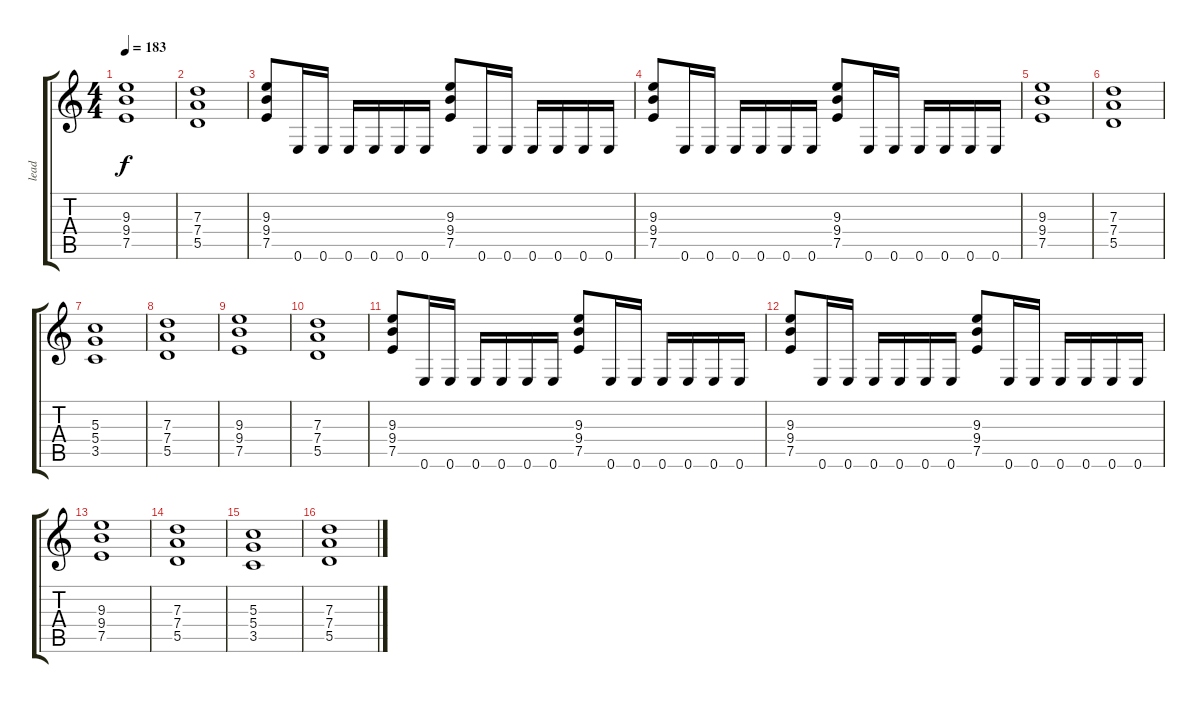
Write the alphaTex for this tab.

\track ("lead" "lead") {instrument distortionguitar}
\staff {score tabs}
\tuning (E4 B3 G3 D3 A2 E2) {hide}
\ts (4 4)
\tempo 183
\clef g2
\ks c
(9.3 9.4 7.5).1{dy f} |
(7.3 7.4 5.5).1 |
(9.3 9.4 7.5).8 0.6.16 0.6.16 0.6.16 0.6.16 0.6.16 0.6.16 (9.3 9.4 7.5).8 0.6.16 0.6.16 0.6.16 0.6.16 0.6.16 0.6.16 |
(9.3 9.4 7.5).8 0.6.16 0.6.16 0.6.16 0.6.16 0.6.16 0.6.16 (9.3 9.4 7.5).8 0.6.16 0.6.16 0.6.16 0.6.16 0.6.16 0.6.16 |
(9.3 9.4 7.5).1 |
(7.3 7.4 5.5).1 |
(5.3 5.4 3.5).1 |
(7.3 7.4 5.5).1 |
(9.3 9.4 7.5).1 |
(7.3 7.4 5.5).1 |
(9.3 9.4 7.5).8 0.6.16 0.6.16 0.6.16 0.6.16 0.6.16 0.6.16 (9.3 9.4 7.5).8 0.6.16 0.6.16 0.6.16 0.6.16 0.6.16 0.6.16 |
(9.3 9.4 7.5).8 0.6.16 0.6.16 0.6.16 0.6.16 0.6.16 0.6.16 (9.3 9.4 7.5).8 0.6.16 0.6.16 0.6.16 0.6.16 0.6.16 0.6.16 |
(9.3 9.4 7.5).1 |
(7.3 7.4 5.5).1 |
(5.3 5.4 3.5).1 |
(7.3 7.4 5.5).1
